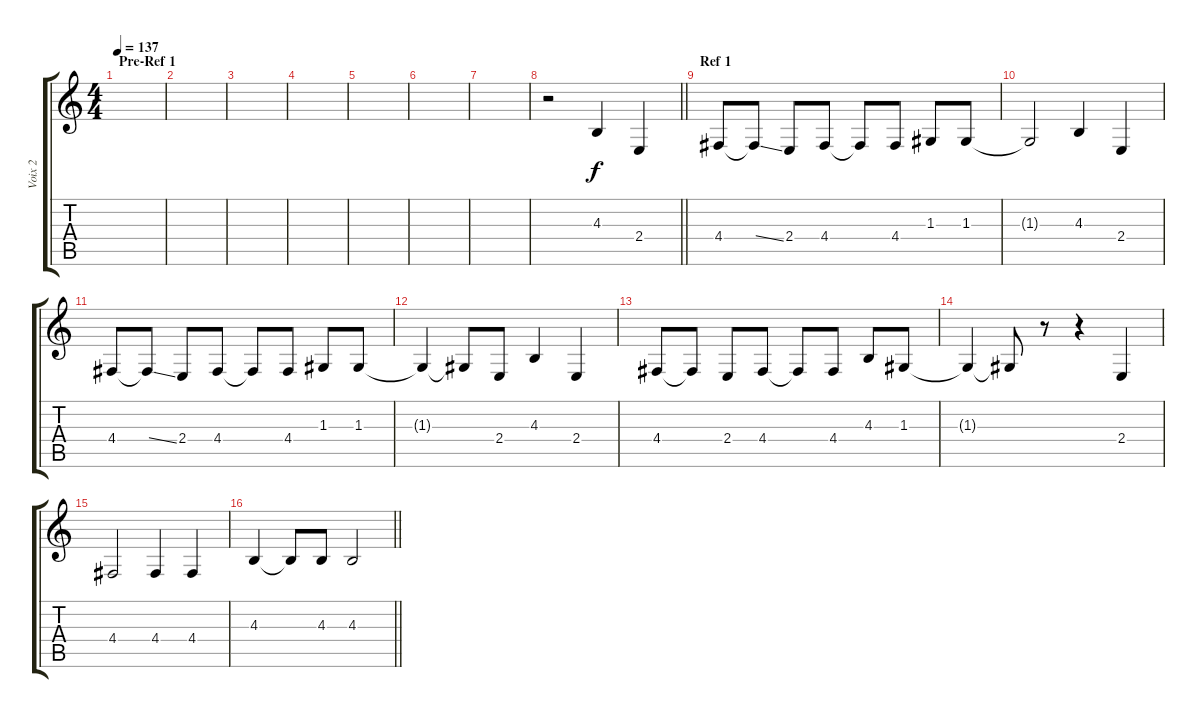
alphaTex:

\track ("Voix 2" "Voix 2") {instrument clarinet}
\staff {score tabs}
\tuning (E4 B3 G3 D3 A2 E2) {hide}
\ts (4 4)
\section ("" "Pre-Ref 1")
\tempo 137
\clef g2
\ks c
|
|
|
|
|
|
|
\barLineRight lightlight
r.2 4.3.4 2.4.4 |
\section ("" "Ref 1")
4.4.8 4.4{ss t}.8 2.4.8 4.4.8 4.4{t}.8 4.4.8 1.3.8 1.3.8 |
1.3{t}.2 4.3.4 2.4.4 |
4.4.8 4.4{ss t}.8 2.4.8 4.4.8 4.4{t}.8 4.4.8 1.3.8 1.3.8 |
1.3{t}.4 1.3{t}.8 2.4.8 4.3.4 2.4.4 |
4.4.8 4.4{t}.8 2.4.8 4.4.8 4.4{t}.8 4.4.8 4.3.8 1.3.8 |
1.3{t}.4 1.3{t}.8 r.8 r.4 2.4.4 |
4.4.2 4.4.4 4.4.4 |
\barLineRight lightlight
4.3.4 4.3{t}.8 4.3.8 4.3.2
